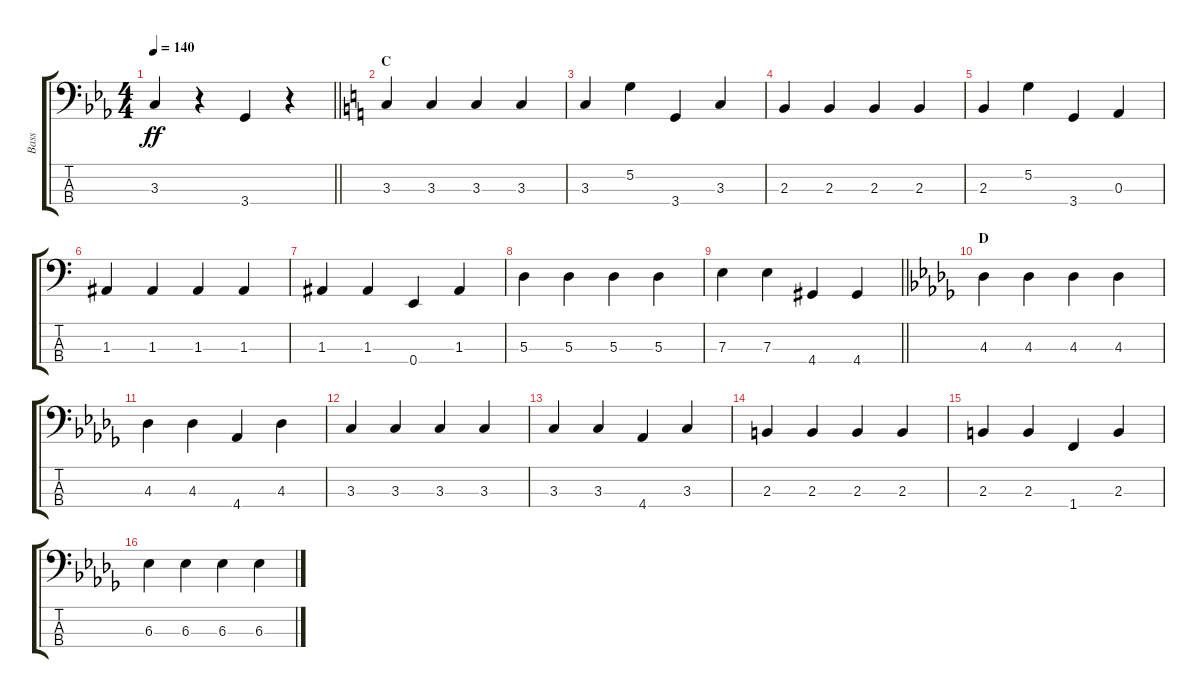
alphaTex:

\track ("Bass" "Bass") {instrument electricbassfinger}
\staff {score tabs}
\tuning (G2 D2 A1 E1) {hide}
\ts (4 4)
\tempo 140
\clef f4
\barLineRight lightlight
\ks eb
3.3.4{dy ff} r.4 3.4.4 r.4 |
\section ("" "C")
\ks c
3.3.4 3.3.4 3.3.4 3.3.4 |
3.3.4 5.2.4 3.4.4 3.3.4 |
2.3.4 2.3.4 2.3.4 2.3.4 |
2.3.4 5.2.4 3.4.4 0.3.4 |
1.3.4 1.3.4 1.3.4 1.3.4 |
1.3.4 1.3.4 0.4.4 1.3.4 |
5.3.4 5.3.4 5.3.4 5.3.4 |
\barLineRight lightlight
7.3.4 7.3.4 4.4.4 4.4.4 |
\section ("" "D")
\ks db
4.3.4 4.3.4 4.3.4 4.3.4 |
4.3.4 4.3.4 4.4.4 4.3.4 |
3.3.4 3.3.4 3.3.4 3.3.4 |
3.3.4 3.3.4 4.4.4 3.3.4 |
2.3.4 2.3.4 2.3.4 2.3.4 |
2.3.4 2.3.4 1.4.4 2.3.4 |
6.3.4 6.3.4 6.3.4 6.3.4
